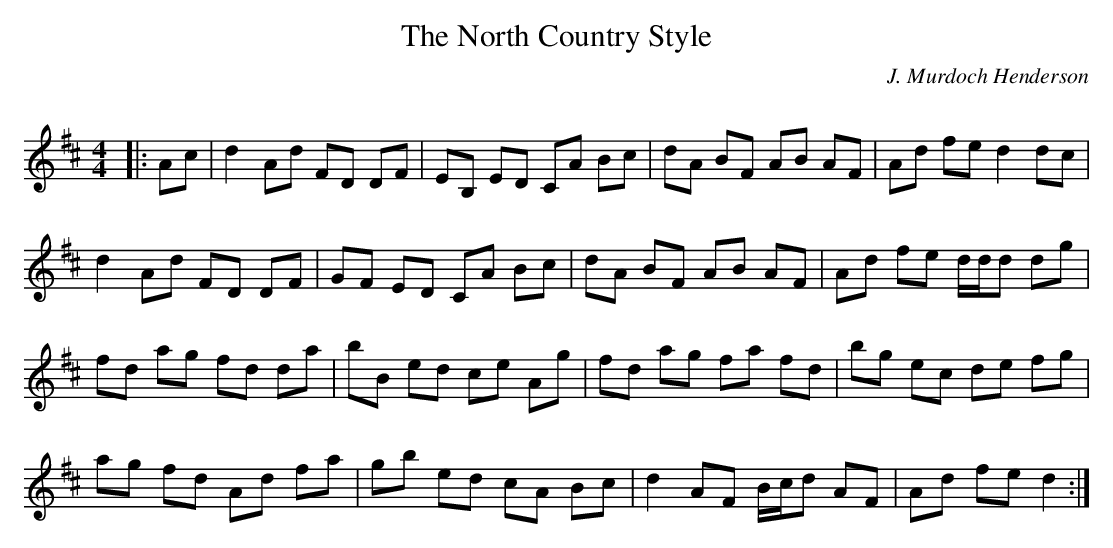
X:1
T: The North Country Style
C:J. Murdoch Henderson
Q: 232
K:D
M:4/4
L:1/8
|:Ac|d2 Ad FD DF|EB, ED CA Bc|dA BF AB AF|Ad fe d2 dc|
d2 Ad FD DF|GF ED CA Bc|dA BF AB AF|Ad fe d1/2d1/2d dg|
fd ag fd da|bB ed ce Ag|fd ag fa fd|bg ec de fg|
ag fd Ad fa|gb ed cA Bc|d2 AF B1/2c1/2d AF|Ad fe d2:|
